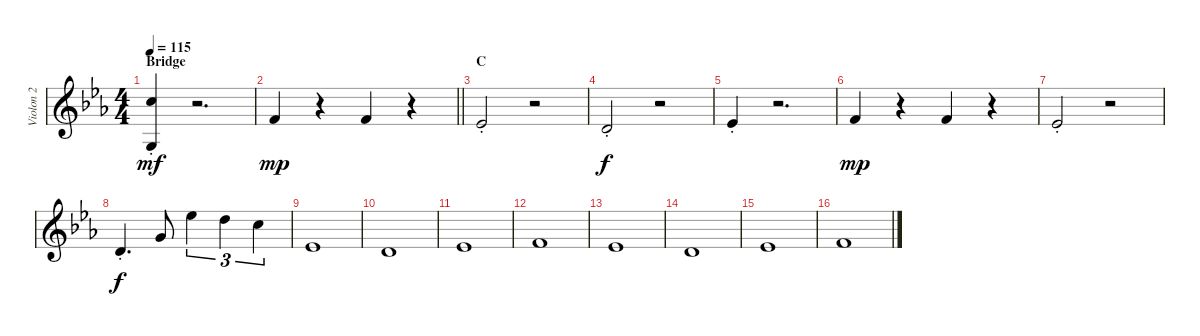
\track ("Violon 2" "Violon 2") {instrument stringensemble1}
\staff {score}
\tuning (E4 B3 G3 D3 A2 E2) {hide}
\ts (4 4)
\section ("" "Bridge")
\tempo 115
\clef g2
\ks cminor
(13.2{st} 0.3{st}).4{dy mf} r.2{d} |
\barLineRight lightlight
10.3.4{dy mp} r.4 10.3.4 r.4 |
\section ("" "C")
8.3{st}.2 r.2 |
7.3{st}.2{dy f} r.2 |
8.3{st}.4 r.2{d} |
10.3.4{dy mp} r.4 10.3.4 r.4 |
8.3{st}.2 r.2 |
7.3{st}.4{d dy f} 8.2.8{volume 10} 11.1.4{tu (3 2)} 10.1.4{tu (3 2)} 8.1.4{tu (3 2)} |
8.3.1{volume 8} |
7.3.1 |
8.3.1 |
10.3.1 |
8.3.1 |
7.3.1 |
8.3.1 |
10.3.1
